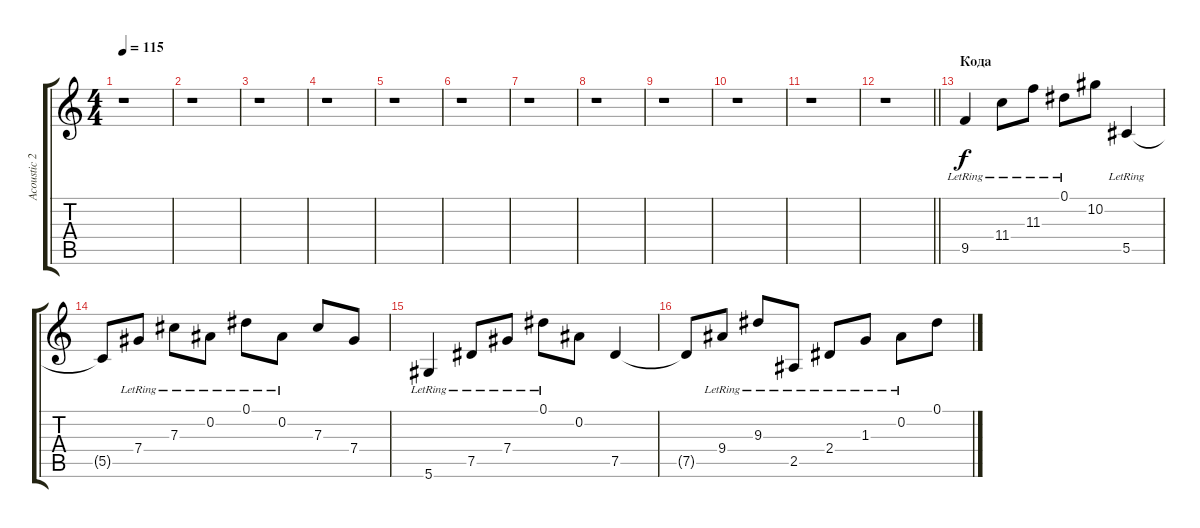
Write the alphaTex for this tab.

\track ("Acoustic 2" "Acoustic 2") {instrument acousticguitarsteel}
\staff {score tabs}
\tuning (Eb4 Bb3 Gb3 Db3 Ab2 Eb2) {hide}
\ts (4 4)
\tempo 115
\clef g2
\ks c
r.1{dy f} |
r.1 |
r.1 |
r.1 |
r.1 |
r.1 |
r.1 |
r.1 |
r.1 |
r.1 |
r.1 |
\barLineRight lightlight
r.1 |
\section ("" "Кода")
9.5{lr}.4{volume 7} 11.4{lr}.8 11.3{lr}.8 0.1{lr}.8 10.2.8 5.5{lr}.4 |
5.5{t}.8 7.4{lr}.8 7.3{lr}.8 0.2{lr}.8 0.1{lr}.8 0.2{lr}.8 7.3.8 7.4.8 |
5.6{lr}.4 7.5{lr}.8 7.4{lr}.8 0.1{lr}.8 0.2.8 7.5.4 |
7.5{t}.8 9.4{lr}.8 9.3{lr}.8 2.5{lr}.8 2.4{lr}.8 1.3{lr}.8 0.2{lr}.8 0.1.8
